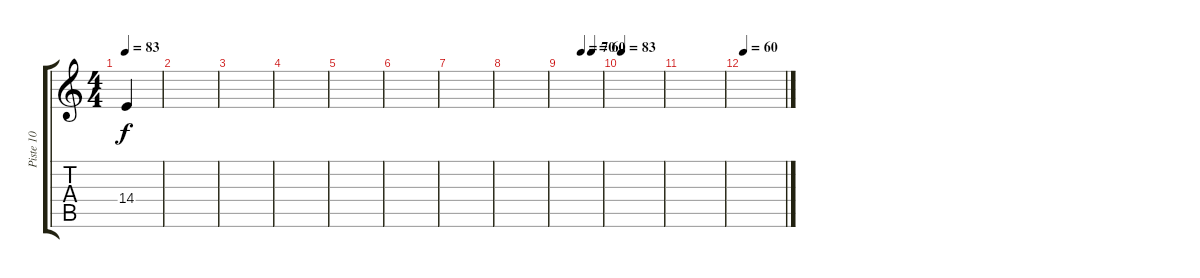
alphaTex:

\track ("Piste 10" "Piste 10") {instrument stringensemble1}
\staff {score tabs}
\tuning (E4 B3 G3 D3 A2 E2) {hide}
\ts (4 4)
\tempo 83
\clef g2
\ks c
14.4{t}.4{dy f} |
|
|
|
|
|
|
|
\tempo (70 0.5)
\tempo (60 0.75)
|
\tempo 83
|
|
\tempo 60
